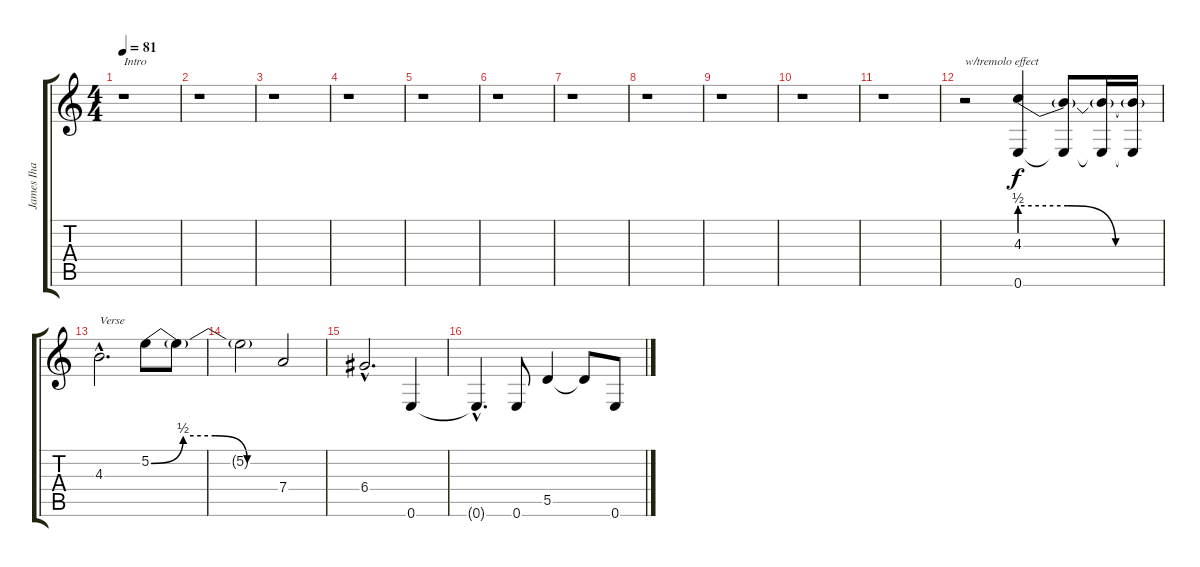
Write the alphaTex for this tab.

\track ("James Iha" "James Iha") {instrument electricguitarjazz}
\staff {score tabs}
\tuning (E4 B3 G3 D3 A2 E2) {hide}
\ts (4 4)
\tempo 81
\clef g2
\ks c
r.1{txt "Intro" dy f instrument electricguitarjazz} |
r.1 |
r.1 |
r.1 |
r.1 |
r.1 |
r.1 |
r.1 |
r.1 |
r.1 |
r.1 |
r.2{txt "w/tremolo effect"} (4.3{be (custom 0 2 20 2 40 0 60 0)} 0.6).4 (4.3{t} 0.6{t}).8 (4.3{t} 0.6{t}).16 (4.3{t} 0.6{t}).16 |
4.3{hac}.2{d txt "Verse"} 5.2{be (custom 0 0 15 2 30 2 45 0 60 0)}.8 5.2{t}.8 |
5.2{t}.2 7.4.2 |
6.4{hac}.2{d} 0.6.4 |
0.6{hac t}.4{d} 0.6.8 5.5.4 5.5{t}.8 0.6.8
